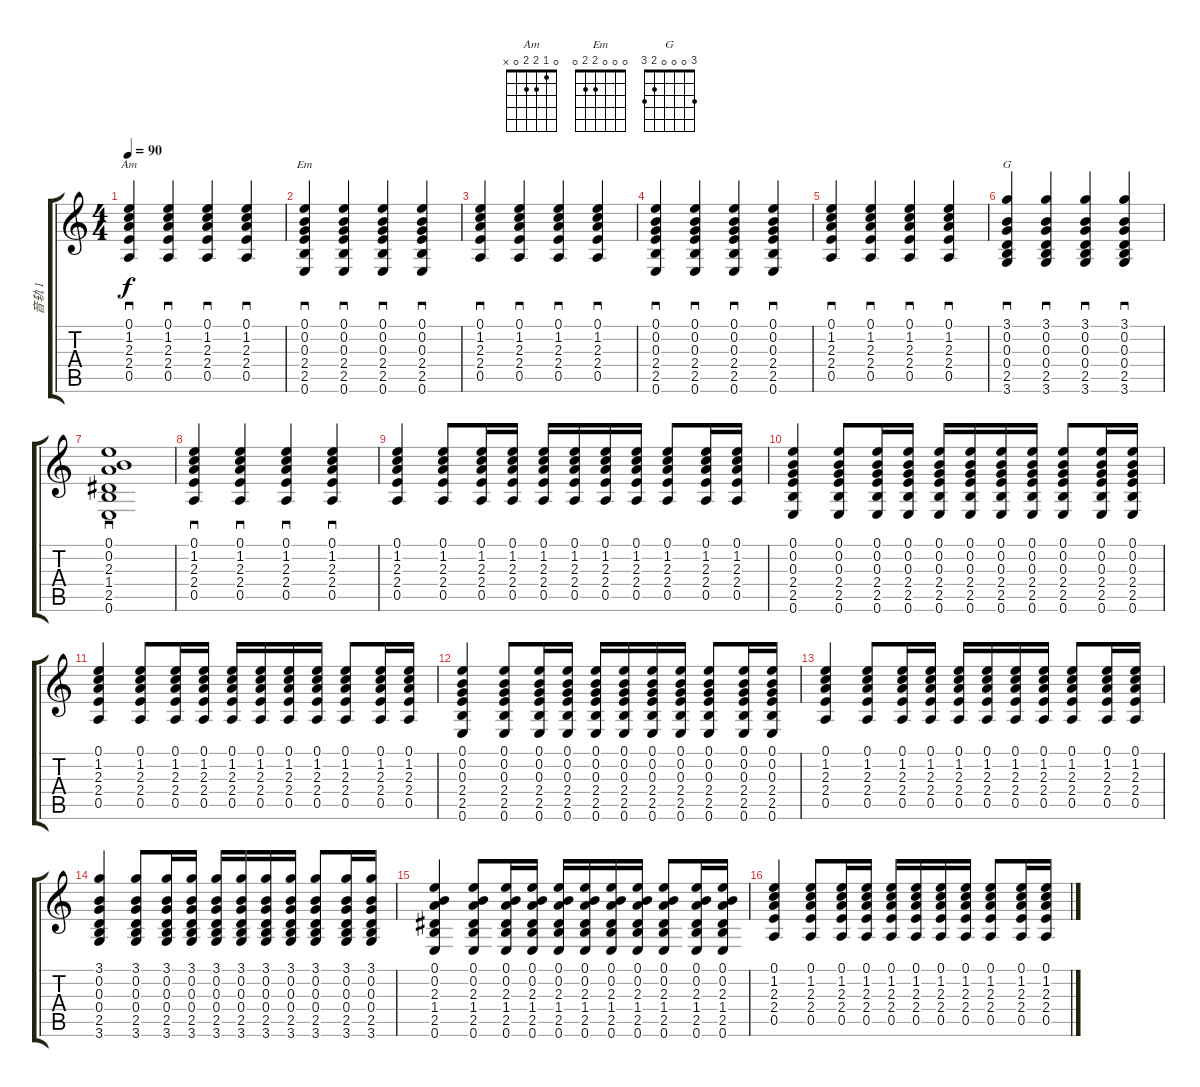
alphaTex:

\track ("音轨 1" "音轨 1") {instrument acousticguitarnylon}
\staff {score tabs}
\tuning (E4 B3 G3 D3 A2 E2) {hide}
\chord ("Am" 0 1 2 2 0 x)
\chord ("Em" 0 0 0 2 2 0)
\chord ("G" 3 0 0 0 2 3)
\ts (4 4)
\tempo 90
\clef g2
\ks c
(0.1 1.2 2.3 2.4 0.5).4{sd ch "Am" dy f instrument acousticguitarnylon} (0.1 1.2 2.3 2.4 0.5).4{sd} (0.1 1.2 2.3 2.4 0.5).4{sd} (0.1 1.2 2.3 2.4 0.5).4{sd} |
(0.1 0.2 0.3 2.4 2.5 0.6).4{sd ch "Em"} (0.1 0.2 0.3 2.4 2.5 0.6).4{sd} (0.1 0.2 0.3 2.4 2.5 0.6).4{sd} (0.1 0.2 0.3 2.4 2.5 0.6).4{sd} |
(0.1 1.2 2.3 2.4 0.5).4{sd} (0.1 1.2 2.3 2.4 0.5).4{sd} (0.1 1.2 2.3 2.4 0.5).4{sd} (0.1 1.2 2.3 2.4 0.5).4{sd} |
(0.1 0.2 0.3 2.4 2.5 0.6).4{sd} (0.1 0.2 0.3 2.4 2.5 0.6).4{sd} (0.1 0.2 0.3 2.4 2.5 0.6).4{sd} (0.1 0.2 0.3 2.4 2.5 0.6).4{sd} |
(0.1 1.2 2.3 2.4 0.5).4{sd} (0.1 1.2 2.3 2.4 0.5).4{sd} (0.1 1.2 2.3 2.4 0.5).4{sd} (0.1 1.2 2.3 2.4 0.5).4{sd} |
(3.1 0.2 0.3 0.4 2.5 3.6).4{sd ch "G"} (3.1 0.2 0.3 0.4 2.5 3.6).4{sd} (3.1 0.2 0.3 0.4 2.5 3.6).4{sd} (3.1 0.2 0.3 0.4 2.5 3.6).4{sd} |
(0.1 0.2 2.3 1.4 2.5 0.6).1{sd} |
(0.1 1.2 2.3 2.4 0.5).4{sd} (0.1 1.2 2.3 2.4 0.5).4{sd} (0.1 1.2 2.3 2.4 0.5).4{sd} (0.1 1.2 2.3 2.4 0.5).4{sd} |
(0.1 1.2 2.3 2.4 0.5).4 (0.1 1.2 2.3 2.4 0.5).8 (0.1 1.2 2.3 2.4 0.5).16 (0.1 1.2 2.3 2.4 0.5).16 (0.1 1.2 2.3 2.4 0.5).16 (0.1 1.2 2.3 2.4 0.5).16 (0.1 1.2 2.3 2.4 0.5).16 (0.1 1.2 2.3 2.4 0.5).16 (0.1 1.2 2.3 2.4 0.5).8 (0.1 1.2 2.3 2.4 0.5).16 (0.1 1.2 2.3 2.4 0.5).16 |
(0.1 0.2 0.3 2.4 2.5 0.6).4 (0.1 0.2 0.3 2.4 2.5 0.6).8 (0.1 0.2 0.3 2.4 2.5 0.6).16 (0.1 0.2 0.3 2.4 2.5 0.6).16 (0.1 0.2 0.3 2.4 2.5 0.6).16 (0.1 0.2 0.3 2.4 2.5 0.6).16 (0.1 0.2 0.3 2.4 2.5 0.6).16 (0.1 0.2 0.3 2.4 2.5 0.6).16 (0.1 0.2 0.3 2.4 2.5 0.6).8 (0.1 0.2 0.3 2.4 2.5 0.6).16 (0.1 0.2 0.3 2.4 2.5 0.6).16 |
(0.1 1.2 2.3 2.4 0.5).4 (0.1 1.2 2.3 2.4 0.5).8 (0.1 1.2 2.3 2.4 0.5).16 (0.1 1.2 2.3 2.4 0.5).16 (0.1 1.2 2.3 2.4 0.5).16 (0.1 1.2 2.3 2.4 0.5).16 (0.1 1.2 2.3 2.4 0.5).16 (0.1 1.2 2.3 2.4 0.5).16 (0.1 1.2 2.3 2.4 0.5).8 (0.1 1.2 2.3 2.4 0.5).16 (0.1 1.2 2.3 2.4 0.5).16 |
(0.1 0.2 0.3 2.4 2.5 0.6).4 (0.1 0.2 0.3 2.4 2.5 0.6).8 (0.1 0.2 0.3 2.4 2.5 0.6).16 (0.1 0.2 0.3 2.4 2.5 0.6).16 (0.1 0.2 0.3 2.4 2.5 0.6).16 (0.1 0.2 0.3 2.4 2.5 0.6).16 (0.1 0.2 0.3 2.4 2.5 0.6).16 (0.1 0.2 0.3 2.4 2.5 0.6).16 (0.1 0.2 0.3 2.4 2.5 0.6).8 (0.1 0.2 0.3 2.4 2.5 0.6).16 (0.1 0.2 0.3 2.4 2.5 0.6).16 |
(0.1 1.2 2.3 2.4 0.5).4 (0.1 1.2 2.3 2.4 0.5).8 (0.1 1.2 2.3 2.4 0.5).16 (0.1 1.2 2.3 2.4 0.5).16 (0.1 1.2 2.3 2.4 0.5).16 (0.1 1.2 2.3 2.4 0.5).16 (0.1 1.2 2.3 2.4 0.5).16 (0.1 1.2 2.3 2.4 0.5).16 (0.1 1.2 2.3 2.4 0.5).8 (0.1 1.2 2.3 2.4 0.5).16 (0.1 1.2 2.3 2.4 0.5).16 |
(3.1 0.2 0.3 0.4 2.5 3.6).4 (3.1 0.2 0.3 0.4 2.5 3.6).8 (3.1 0.2 0.3 0.4 2.5 3.6).16 (3.1 0.2 0.3 0.4 2.5 3.6).16 (3.1 0.2 0.3 0.4 2.5 3.6).16 (3.1 0.2 0.3 0.4 2.5 3.6).16 (3.1 0.2 0.3 0.4 2.5 3.6).16 (3.1 0.2 0.3 0.4 2.5 3.6).16 (3.1 0.2 0.3 0.4 2.5 3.6).8 (3.1 0.2 0.3 0.4 2.5 3.6).16 (3.1 0.2 0.3 0.4 2.5 3.6).16 |
(0.1 0.2 2.3 1.4 2.5 0.6).4 (0.1 0.2 2.3 1.4 2.5 0.6).8 (0.1 0.2 2.3 1.4 2.5 0.6).16 (0.1 0.2 2.3 1.4 2.5 0.6).16 (0.1 0.2 2.3 1.4 2.5 0.6).16 (0.1 0.2 2.3 1.4 2.5 0.6).16 (0.1 0.2 2.3 1.4 2.5 0.6).16 (0.1 0.2 2.3 1.4 2.5 0.6).16 (0.1 0.2 2.3 1.4 2.5 0.6).8 (0.1 0.2 2.3 1.4 2.5 0.6).16 (0.1 0.2 2.3 1.4 2.5 0.6).16 |
(0.1 1.2 2.3 2.4 0.5).4 (0.1 1.2 2.3 2.4 0.5).8 (0.1 1.2 2.3 2.4 0.5).16 (0.1 1.2 2.3 2.4 0.5).16 (0.1 1.2 2.3 2.4 0.5).16 (0.1 1.2 2.3 2.4 0.5).16 (0.1 1.2 2.3 2.4 0.5).16 (0.1 1.2 2.3 2.4 0.5).16 (0.1 1.2 2.3 2.4 0.5).8 (0.1 1.2 2.3 2.4 0.5).16 (0.1 1.2 2.3 2.4 0.5).16
